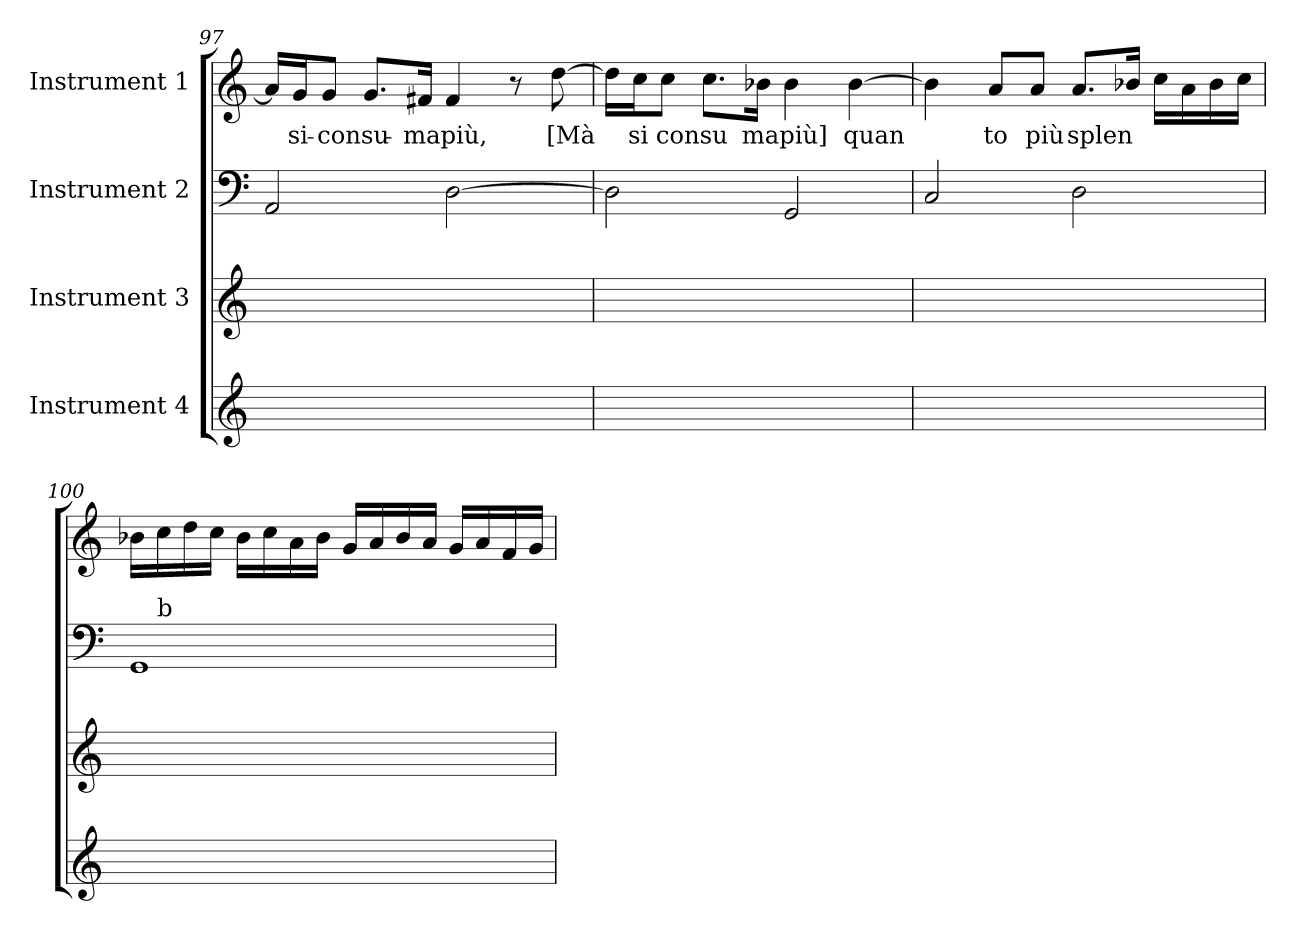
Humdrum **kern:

**kern	**kern	**kern	**kern	**text
*part4	*part3	*part2	*part1	*part1
*staff4	*staff3	*staff2	*staff1	*staff1
*I"Instrument 4	*I"Instrument 3	*I"Instrument 2	*I"Instrument 1	*
*clefG2	*clefG2	*clefF4	*clefG2	*
*k[]	*k[]	*k[]	*k[]	*
=97	=97	=97	=97	=97
1ryy	1ryy	2AA/	16a/LL]	.
!	!	!	!	!LO:LY:b
.	.	.	16g/J	si-
!	!	!	!	!LO:LY:b
.	.	.	8g/J	-consu-
.	.	.	8.g/L	.
!	!	!	!	!LO:LY:b
.	.	.	16f#X/Jk	-ma
!	!	!	!	!LO:LY:b
.	.	[>2D\	4f#/	più,
.	.	.	8r	.
!	!	!	!	!LO:LY:b
.	.	.	[>8dd\	[Mà
!!LO:PB:g=z
=98	=98	=98	=98	=98
1ryy	1ryy	2D\]	16dd\LL]	.
!	!	!	!	!LO:LY:b
.	.	.	16cc\J	si
!	!	!	!	!LO:LY:b
.	.	.	8cc\J	consu
.	.	.	8.cc\L	.
!	!	!	!	!LO:LY:b
.	.	.	16b-X\Jk	ma
!	!	!	!	!LO:LY:b
.	.	2GG/	4b-\	più]
!	!	!	!	!LO:LY:b
.	.	.	[>4b-\	quan
=99	=99	=99	=99	=99
1ryy	1ryy	2C/	4b-\]	.
!	!	!	!	!LO:LY:b
.	.	.	8a/L	to
!	!	!	!	!LO:LY:b
.	.	.	8a/J	più
!	!	!	!	!LO:LY:b
.	.	2D\	8.a/L	splen
.	.	.	16b-X/Jk	.
.	.	.	16cc\LL	.
.	.	.	16a\	.
.	.	.	16b-\	.
.	.	.	16cc\JJ	.
=100	=100	=100	=100	=100
*	*	*^	*	*
1ryy	1ryy	1GG	16ryy	16b-X\LL	.
!	!	!	!LO:TX:a:t=b	!	!
.	.	.	2...ryy	16cc\	.
.	.	.	.	16dd\	.
.	.	.	.	16cc\JJ	.
.	.	.	.	16b-\LL	.
.	.	.	.	16cc\	.
.	.	.	.	16a\	.
.	.	.	.	16b-\JJ	.
.	.	.	.	16g/LL	.
.	.	.	.	16a/	.
.	.	.	.	16b-/	.
.	.	.	.	16a/JJ	.
.	.	.	.	16g/LL	.
.	.	.	.	16a/	.
.	.	.	.	16f/	.
.	.	.	.	16g/JJ	.
*	*	*v	*v	*	*
=	=	=	=	=
*-	*-	*-	*-	*-
